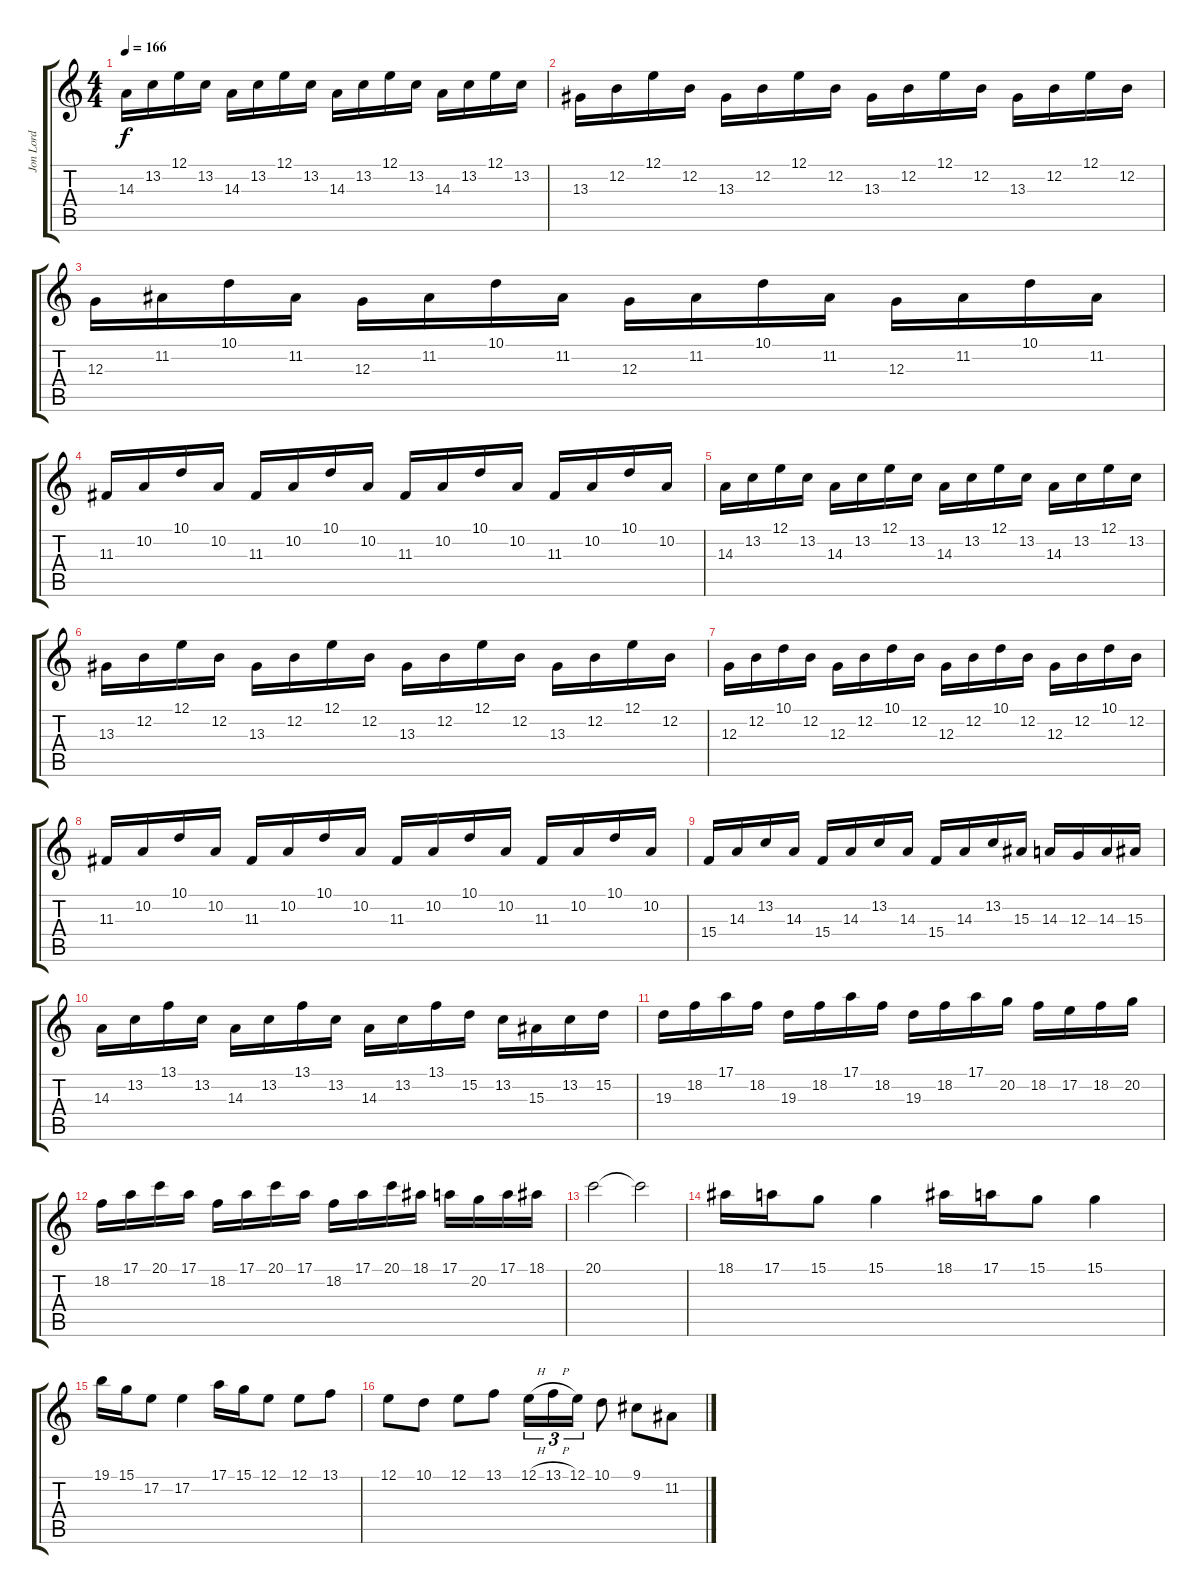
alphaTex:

\track ("Jon Lord" "Jon Lord") {instrument rockorgan}
\staff {score tabs}
\tuning (E4 B3 G3 D3 A2 E2) {hide}
\ts (4 4)
\tempo 166
\clef g2
\ks c
14.3.16{dy f} 13.2.16 12.1.16 13.2.16 14.3.16 13.2.16 12.1.16 13.2.16 14.3.16 13.2.16 12.1.16 13.2.16 14.3.16 13.2.16 12.1.16 13.2.16 |
13.3.16 12.2.16 12.1.16 12.2.16 13.3.16 12.2.16 12.1.16 12.2.16 13.3.16 12.2.16 12.1.16 12.2.16 13.3.16 12.2.16 12.1.16 12.2.16 |
12.3.16 11.2.16 10.1.16 11.2.16 12.3.16 11.2.16 10.1.16 11.2.16 12.3.16 11.2.16 10.1.16 11.2.16 12.3.16 11.2.16 10.1.16 11.2.16 |
11.3.16 10.2.16 10.1.16 10.2.16 11.3.16 10.2.16 10.1.16 10.2.16 11.3.16 10.2.16 10.1.16 10.2.16 11.3.16 10.2.16 10.1.16 10.2.16 |
14.3.16 13.2.16 12.1.16 13.2.16 14.3.16 13.2.16 12.1.16 13.2.16 14.3.16 13.2.16 12.1.16 13.2.16 14.3.16 13.2.16 12.1.16 13.2.16 |
13.3.16 12.2.16 12.1.16 12.2.16 13.3.16 12.2.16 12.1.16 12.2.16 13.3.16 12.2.16 12.1.16 12.2.16 13.3.16 12.2.16 12.1.16 12.2.16 |
12.3.16 12.2.16 10.1.16 12.2.16 12.3.16 12.2.16 10.1.16 12.2.16 12.3.16 12.2.16 10.1.16 12.2.16 12.3.16 12.2.16 10.1.16 12.2.16 |
11.3.16 10.2.16 10.1.16 10.2.16 11.3.16 10.2.16 10.1.16 10.2.16 11.3.16 10.2.16 10.1.16 10.2.16 11.3.16 10.2.16 10.1.16 10.2.16 |
15.4.16 14.3.16 13.2.16 14.3.16 15.4.16 14.3.16 13.2.16 14.3.16 15.4.16 14.3.16 13.2.16 15.3.16 14.3.16 12.3.16 14.3.16 15.3.16 |
14.3.16 13.2.16 13.1.16 13.2.16 14.3.16 13.2.16 13.1.16 13.2.16 14.3.16 13.2.16 13.1.16 15.2.16 13.2.16 15.3.16 13.2.16 15.2.16 |
19.3.16 18.2.16 17.1.16 18.2.16 19.3.16 18.2.16 17.1.16 18.2.16 19.3.16 18.2.16 17.1.16 20.2.16 18.2.16 17.2.16 18.2.16 20.2.16 |
18.2.16 17.1.16 20.1.16 17.1.16 18.2.16 17.1.16 20.1.16 17.1.16 18.2.16 17.1.16 20.1.16 18.1.16 17.1.16 20.2.16 17.1.16 18.1.16 |
20.1.2 20.1{t}.2 |
18.1.16 17.1.16 15.1.8 15.1.4 18.1.16 17.1.16 15.1.8 15.1.4 |
19.1.16 15.1.16 17.2.8 17.2.4 17.1.16 15.1.16 12.1.8 12.1.8 13.1.8 |
12.1.8 10.1.8 12.1.8 13.1.8 12.1{h}.16{tu (3 2)} 13.1{h}.16{tu (3 2)} 12.1.16{tu (3 2)} 10.1.8 9.1.8 11.2.8
